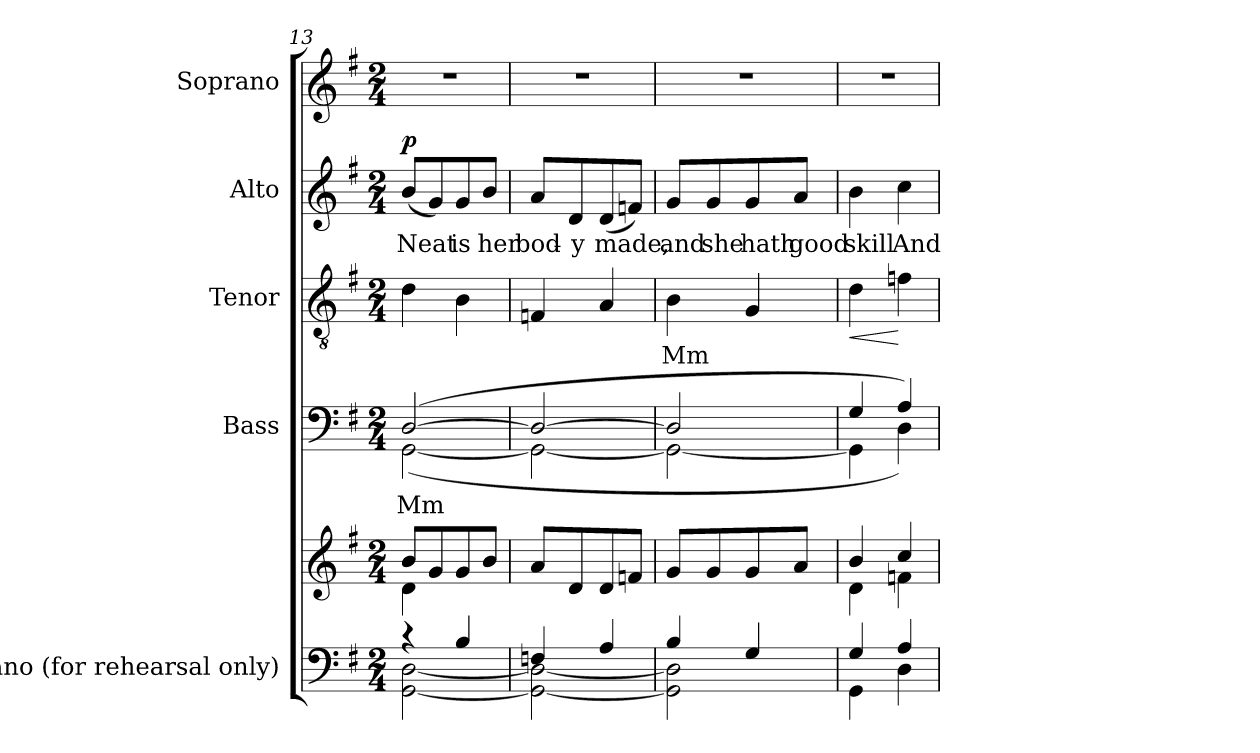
**kern	**kern	**kern	**text	**kern	**text	**dynam	**kern	**text	**dynam	**kern
*part5	*part5	*part4	*part4	*part3	*part3	*part3	*part2	*part2	*part2	*part1
*staff6	*staff5	*staff4	*staff4	*staff3	*staff3	*staff3	*staff2	*staff2	*staff2	*staff1
*I"Piano (for rehearsal only)	*	*I"Bass	*	*I"Tenor	*	*	*I"Alto	*	*	*I"Soprano
*I'Pno.	*	*I'B.	*	*I'T.	*	*	*I'A.	*	*	*I'S.
*clefF4	*clefG2	*clefF4	*	*clefGv2	*	*	*clefG2	*	*	*clefG2
*	*	*	*	*ITrd7c12	*	*	*	*	*	*
*k[f#]	*k[f#]	*k[f#]	*	*k[f#]	*	*	*k[f#]	*	*	*k[f#]
*G:	*G:	*G:	*	*G:	*	*	*G:	*	*	*G:
*M2/4	*M2/4	*M2/4	*	*M2/4	*	*	*M2/4	*	*	*M2/4
=13	=13	=13	=13	=13	=13	=13	=13	=13	=13	=13
*^	*^	*	*	*	*	*	*	*	*	*
!	!	!	!	!	!LO:LY:b:color=#000000	!	!	!	!	!	!	!
*	*	*	*	*^	*	*	*	*	*	*	*	*
!	!	!	!	!	!	!	!	!	!	!	!LO:LY:b:color=#000000	!	!LO:N:vis=1
4r	[<2GGi\ [<2Di	8bi/L	4di\	([>2Di/	([<2GGi\	Mm	4Di\	.	.	(8bi/L	Neat	p	2r
.	.	8gi/	.	.	.	.	.	.	.	8gi/)	.	.	.
!	!	!	!	!	!	!	!	!	!	!	!LO:LY:b:color=#000000	!	!
4Bi/	.	8gi/	4ryy	.	.	.	4BBi\	.	.	8gi/	is	.	.
!	!	!	!	!	!	!	!	!	!	!	!LO:LY:b:color=#000000	!	!
.	.	8bi/J	.	.	.	.	.	.	.	8bi/J	her	.	.
*	*	*v	*v	*	*	*	*	*	*	*	*	*	*
=14	=14	=14	=14	=14	=14	=14	=14	=14	=14	=14	=14	=14
!	!	!	!	!	!	!	!	!	!	!LO:LY:b:color=#000000	!	!LO:N:vis=1
4Fni/	2GGi\_< 2Di_<	8ai/L	2Di/_>	2GGi\_<	.	4FFni/	.	.	8ai/L	bod-	.	2r
!	!	!	!	!	!	!	!	!	!	!LO:LY:b:color=#000000	!	!
.	.	8di/	.	.	.	.	.	.	8di/	-y	.	.
!	!	!	!	!	!	!	!	!	!	!LO:LY:b:color=#000000	!	!
4Ai/	.	8di/	.	.	.	4AAi/	.	.	(8di/	made,	.	.
.	.	8fni/J	.	.	.	.	.	.	8fni/J)	.	.	.
=15	=15	=15	=15	=15	=15	=15	=15	=15	=15	=15	=15	=15
!	!	!	!	!	!	!	!LO:LY:b:color=#000000	!	!	!	!	!
!	!	!	!	!	!	!	!	!	!	!LO:LY:b:color=#000000	!	!LO:N:vis=1
4Bi/	2GGi\] 2Di]	8gi/L	2Di/]	2GGi\_<	.	4BBi\	Mm	.	8gi/L	and	.	2r
!	!	!	!	!	!	!	!	!	!	!LO:LY:b:color=#000000	!	!
.	.	8gi/	.	.	.	.	.	.	8gi/	she	.	.
!	!	!	!	!	!	!	!	!	!	!LO:LY:b:color=#000000	!	!
4Gi/	.	8gi/	.	.	.	4GGi/	.	.	8gi/	hath	.	.
!	!	!	!	!	!	!	!	!	!	!LO:LY:b:color=#000000	!	!
.	.	8ai/J	.	.	.	.	.	.	8ai/J	good	.	.
!!LO:PB:g=z
=16	=16	=16	=16	=16	=16	=16	=16	=16	=16	=16	=16	=16
*	*	*^	*	*	*	*	*	*	*	*	*	*
!	!	!	!	!	!	!	!	!	!LO:HP:b	!	!	!	!
!	!	!	!	!	!	!	!	!	!LO:HP:n=1:b	!	!	!	!
!	!	!	!	!	!	!	!	!	!	!	!LO:LY:b:color=#000000	!	!LO:N:vis=1
4Gi/	4GGi\	4bi/	4di\	4Gi/	4GGi\]	.	4Di\	.	< >	4bi\	skill	.	2r
!	!	!	!	!	!	!	!	!	!	!	!LO:LY:b:color=#000000	!	!
4Ai/	4Di\	4cci/	4fni\	4Ai/)	4Di\)	.	4Fni\	.	[	4cci\	And	.	.
*v	*v	*	*	*v	*v	*	*	*	*	*	*	*	*
*	*v	*v	*	*	*	*	*	*	*	*	*
.	.	.	.	.	.	]	.	.	.	.
=	=	=	=	=	=	=	=	=	=	=
*-	*-	*-	*-	*-	*-	*-	*-	*-	*-	*-
